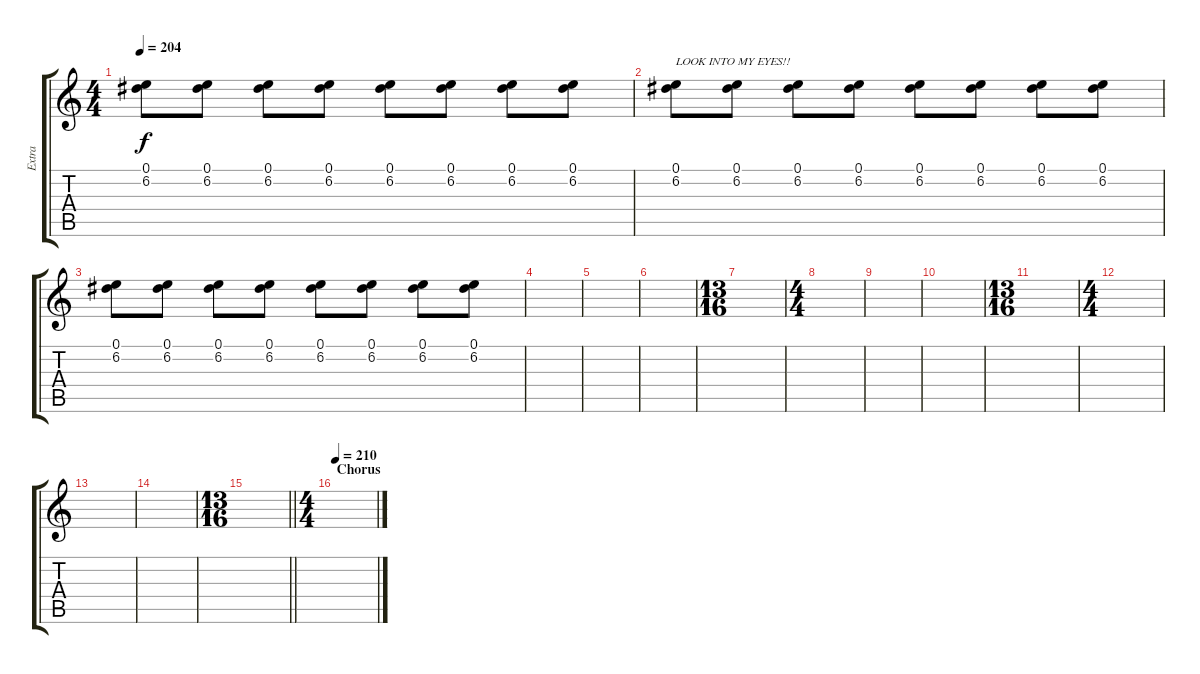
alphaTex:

\track ("Extra" "Extra") {instrument distortionguitar}
\staff {score tabs}
\tuning (Eb4 Bb3 Gb3 Db3 Ab2 Db2) {hide}
\ts (4 4)
\tempo 204
\clef g2
\ks c
(0.1 6.2).8{dy f} (0.1 6.2).8 (0.1 6.2).8 (0.1 6.2).8 (0.1 6.2).8 (0.1 6.2).8 (0.1 6.2).8 (0.1 6.2).8 |
(0.1 6.2).8{txt "LOOK INTO MY EYES!!"} (0.1 6.2).8 (0.1 6.2).8 (0.1 6.2).8 (0.1 6.2).8 (0.1 6.2).8 (0.1 6.2).8 (0.1 6.2).8 |
(0.1 6.2).8 (0.1 6.2).8 (0.1 6.2).8 (0.1 6.2).8 (0.1 6.2).8 (0.1 6.2).8 (0.1 6.2).8 (0.1 6.2).8 |
|
|
|
\ts (13 16)
|
\ts (4 4)
|
|
|
\ts (13 16)
|
\ts (4 4)
|
|
|
\ts (13 16)
\barLineRight lightlight
|
\ts (4 4)
\section ("" "Chorus")
\tempo 210
